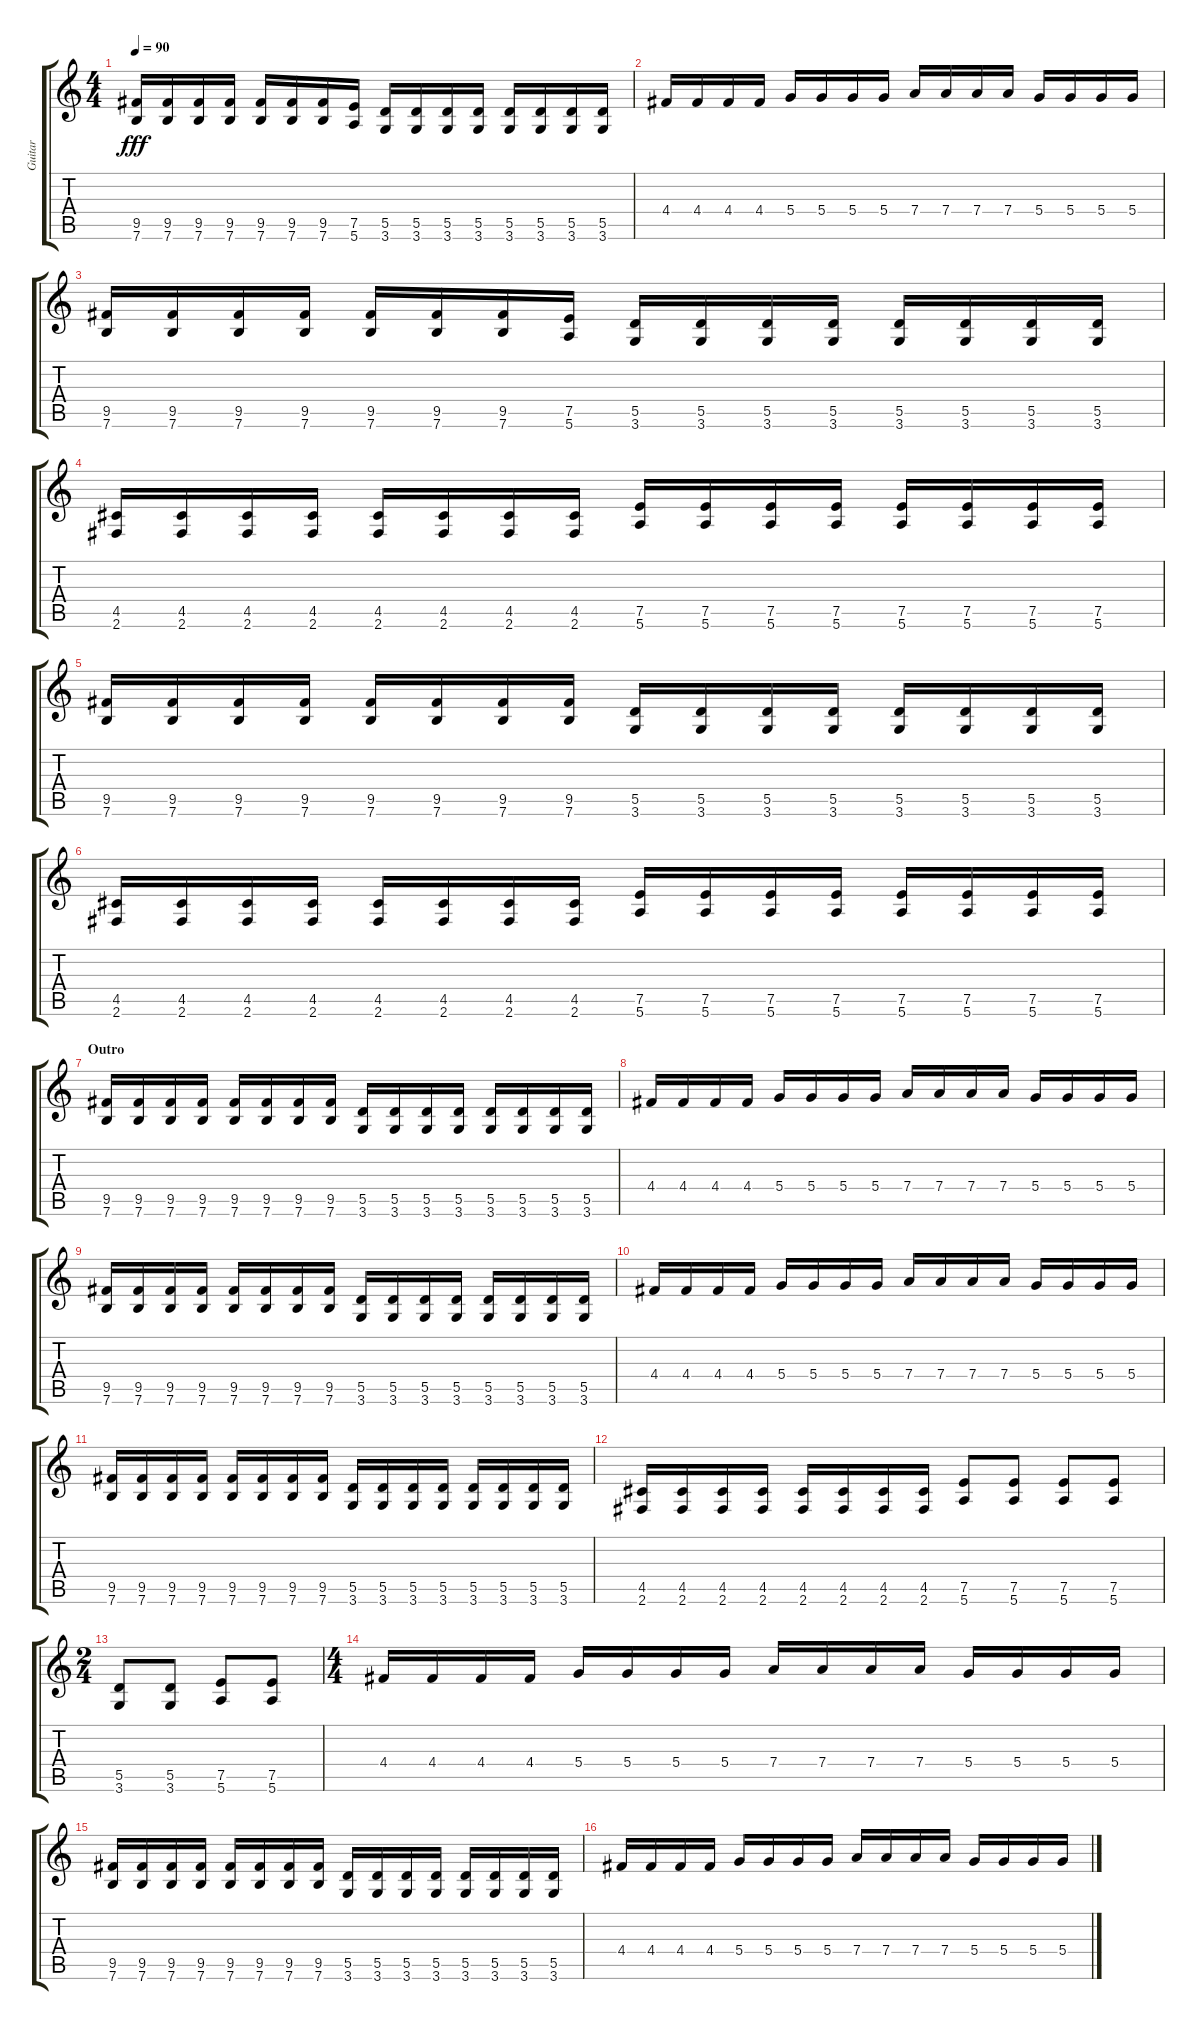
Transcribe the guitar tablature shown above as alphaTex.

\track ("Guitar" "Guitar") {instrument distortionguitar}
\staff {score tabs}
\tuning (E4 B3 G3 D3 A2 E2) {hide}
\ts (4 4)
\tempo 90
\clef g2
\ks c
(9.5 7.6).16{dy fff} (9.5 7.6).16 (9.5 7.6).16 (9.5 7.6).16 (9.5 7.6).16 (9.5 7.6).16 (9.5 7.6).16 (7.5 5.6).16 (5.5 3.6).16 (5.5 3.6).16 (5.5 3.6).16 (5.5 3.6).16 (5.5 3.6).16 (5.5 3.6).16 (5.5 3.6).16 (5.5 3.6).16 |
4.4.16 4.4.16 4.4.16 4.4.16 5.4.16 5.4.16 5.4.16 5.4.16 7.4.16 7.4.16 7.4.16 7.4.16 5.4.16 5.4.16 5.4.16 5.4.16 |
(9.5 7.6).16 (9.5 7.6).16 (9.5 7.6).16 (9.5 7.6).16 (9.5 7.6).16 (9.5 7.6).16 (9.5 7.6).16 (7.5 5.6).16 (5.5 3.6).16 (5.5 3.6).16 (5.5 3.6).16 (5.5 3.6).16 (5.5 3.6).16 (5.5 3.6).16 (5.5 3.6).16 (5.5 3.6).16 |
(4.5 2.6).16 (4.5 2.6).16 (4.5 2.6).16 (4.5 2.6).16 (4.5 2.6).16 (4.5 2.6).16 (4.5 2.6).16 (4.5 2.6).16 (7.5 5.6).16 (7.5 5.6).16 (7.5 5.6).16 (7.5 5.6).16 (7.5 5.6).16 (7.5 5.6).16 (7.5 5.6).16 (7.5 5.6).16 |
(9.5 7.6).16 (9.5 7.6).16 (9.5 7.6).16 (9.5 7.6).16 (9.5 7.6).16 (9.5 7.6).16 (9.5 7.6).16 (9.5 7.6).16 (5.5 3.6).16 (5.5 3.6).16 (5.5 3.6).16 (5.5 3.6).16 (5.5 3.6).16 (5.5 3.6).16 (5.5 3.6).16 (5.5 3.6).16 |
(4.5 2.6).16 (4.5 2.6).16 (4.5 2.6).16 (4.5 2.6).16 (4.5 2.6).16 (4.5 2.6).16 (4.5 2.6).16 (4.5 2.6).16 (7.5 5.6).16 (7.5 5.6).16 (7.5 5.6).16 (7.5 5.6).16 (7.5 5.6).16 (7.5 5.6).16 (7.5 5.6).16 (7.5 5.6).16 |
\section ("" "Outro")
(9.5 7.6).16 (9.5 7.6).16 (9.5 7.6).16 (9.5 7.6).16 (9.5 7.6).16 (9.5 7.6).16 (9.5 7.6).16 (9.5 7.6).16 (5.5 3.6).16 (5.5 3.6).16 (5.5 3.6).16 (5.5 3.6).16 (5.5 3.6).16 (5.5 3.6).16 (5.5 3.6).16 (5.5 3.6).16 |
4.4.16 4.4.16 4.4.16 4.4.16 5.4.16 5.4.16 5.4.16 5.4.16 7.4.16 7.4.16 7.4.16 7.4.16 5.4.16 5.4.16 5.4.16 5.4.16 |
(9.5 7.6).16 (9.5 7.6).16 (9.5 7.6).16 (9.5 7.6).16 (9.5 7.6).16 (9.5 7.6).16 (9.5 7.6).16 (9.5 7.6).16 (5.5 3.6).16 (5.5 3.6).16 (5.5 3.6).16 (5.5 3.6).16 (5.5 3.6).16 (5.5 3.6).16 (5.5 3.6).16 (5.5 3.6).16 |
4.4.16 4.4.16 4.4.16 4.4.16 5.4.16 5.4.16 5.4.16 5.4.16 7.4.16 7.4.16 7.4.16 7.4.16 5.4.16 5.4.16 5.4.16 5.4.16 |
(9.5 7.6).16 (9.5 7.6).16 (9.5 7.6).16 (9.5 7.6).16 (9.5 7.6).16 (9.5 7.6).16 (9.5 7.6).16 (9.5 7.6).16 (5.5 3.6).16 (5.5 3.6).16 (5.5 3.6).16 (5.5 3.6).16 (5.5 3.6).16 (5.5 3.6).16 (5.5 3.6).16 (5.5 3.6).16 |
(4.5 2.6).16 (4.5 2.6).16 (4.5 2.6).16 (4.5 2.6).16 (4.5 2.6).16 (4.5 2.6).16 (4.5 2.6).16 (4.5 2.6).16 (7.5 5.6).8 (7.5 5.6).8 (7.5 5.6).8 (7.5 5.6).8 |
\ts (2 4)
(5.5 3.6).8 (5.5 3.6).8 (7.5 5.6).8 (7.5 5.6).8 |
\ts (4 4)
4.4.16 4.4.16 4.4.16 4.4.16 5.4.16 5.4.16 5.4.16 5.4.16 7.4.16 7.4.16 7.4.16 7.4.16 5.4.16 5.4.16 5.4.16 5.4.16 |
(9.5 7.6).16 (9.5 7.6).16 (9.5 7.6).16 (9.5 7.6).16 (9.5 7.6).16 (9.5 7.6).16 (9.5 7.6).16 (9.5 7.6).16 (5.5 3.6).16 (5.5 3.6).16 (5.5 3.6).16 (5.5 3.6).16 (5.5 3.6).16 (5.5 3.6).16 (5.5 3.6).16 (5.5 3.6).16 |
4.4.16 4.4.16 4.4.16 4.4.16 5.4.16 5.4.16 5.4.16 5.4.16 7.4.16 7.4.16 7.4.16 7.4.16 5.4.16 5.4.16 5.4.16 5.4.16
